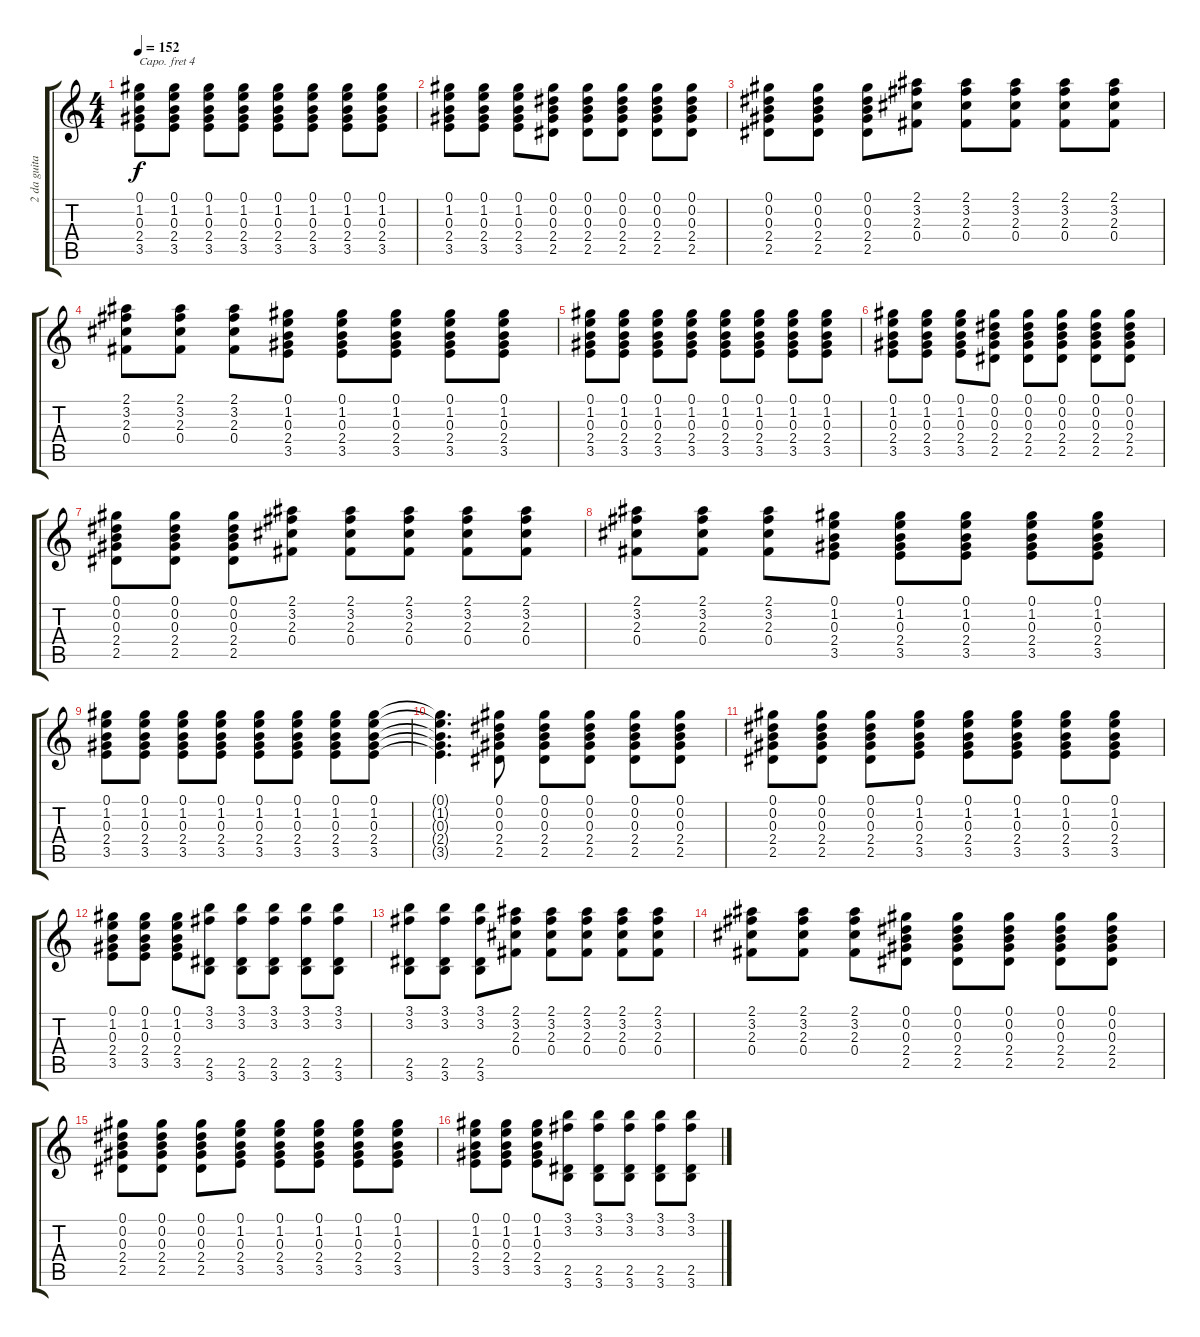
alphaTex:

\track ("2 da guitarra" "2 da guita") {instrument acousticguitarnylon}
\staff {score tabs}
\capo 4
\tuning (E4 B3 G3 D3 A2 E2) {hide}
\ts (4 4)
\tempo 152
\clef g2
\ks c
(0.1 1.2 0.3 2.4 3.5).8{dy f} (0.1 1.2 0.3 2.4 3.5).8 (0.1 1.2 0.3 2.4 3.5).8 (0.1 1.2 0.3 2.4 3.5).8 (0.1 1.2 0.3 2.4 3.5).8 (0.1 1.2 0.3 2.4 3.5).8 (0.1 1.2 0.3 2.4 3.5).8 (0.1 1.2 0.3 2.4 3.5).8 |
(0.1 1.2 0.3 2.4 3.5).8 (0.1 1.2 0.3 2.4 3.5).8 (0.1 1.2 0.3 2.4 3.5).8 (0.1 0.2 0.3 2.4 2.5).8 (0.1 0.2 0.3 2.4 2.5).8 (0.1 0.2 0.3 2.4 2.5).8 (0.1 0.2 0.3 2.4 2.5).8 (0.1 0.2 0.3 2.4 2.5).8 |
(0.1 0.2 0.3 2.4 2.5).8 (0.1 0.2 0.3 2.4 2.5).8 (0.1 0.2 0.3 2.4 2.5).8 (2.1 3.2 2.3 0.4).8 (2.1 3.2 2.3 0.4).8 (2.1 3.2 2.3 0.4).8 (2.1 3.2 2.3 0.4).8 (2.1 3.2 2.3 0.4).8 |
(2.1 3.2 2.3 0.4).8 (2.1 3.2 2.3 0.4).8 (2.1 3.2 2.3 0.4).8 (0.1 1.2 0.3 2.4 3.5).8 (0.1 1.2 0.3 2.4 3.5).8 (0.1 1.2 0.3 2.4 3.5).8 (0.1 1.2 0.3 2.4 3.5).8 (0.1 1.2 0.3 2.4 3.5).8 |
(0.1 1.2 0.3 2.4 3.5).8 (0.1 1.2 0.3 2.4 3.5).8 (0.1 1.2 0.3 2.4 3.5).8 (0.1 1.2 0.3 2.4 3.5).8 (0.1 1.2 0.3 2.4 3.5).8 (0.1 1.2 0.3 2.4 3.5).8 (0.1 1.2 0.3 2.4 3.5).8 (0.1 1.2 0.3 2.4 3.5).8 |
(0.1 1.2 0.3 2.4 3.5).8 (0.1 1.2 0.3 2.4 3.5).8 (0.1 1.2 0.3 2.4 3.5).8 (0.1 0.2 0.3 2.4 2.5).8 (0.1 0.2 0.3 2.4 2.5).8 (0.1 0.2 0.3 2.4 2.5).8 (0.1 0.2 0.3 2.4 2.5).8 (0.1 0.2 0.3 2.4 2.5).8 |
(0.1 0.2 0.3 2.4 2.5).8 (0.1 0.2 0.3 2.4 2.5).8 (0.1 0.2 0.3 2.4 2.5).8 (2.1 3.2 2.3 0.4).8 (2.1 3.2 2.3 0.4).8 (2.1 3.2 2.3 0.4).8 (2.1 3.2 2.3 0.4).8 (2.1 3.2 2.3 0.4).8 |
(2.1 3.2 2.3 0.4).8 (2.1 3.2 2.3 0.4).8 (2.1 3.2 2.3 0.4).8 (0.1 1.2 0.3 2.4 3.5).8 (0.1 1.2 0.3 2.4 3.5).8 (0.1 1.2 0.3 2.4 3.5).8 (0.1 1.2 0.3 2.4 3.5).8 (0.1 1.2 0.3 2.4 3.5).8 |
(0.1 1.2 0.3 2.4 3.5).8 (0.1 1.2 0.3 2.4 3.5).8 (0.1 1.2 0.3 2.4 3.5).8 (0.1 1.2 0.3 2.4 3.5).8 (0.1 1.2 0.3 2.4 3.5).8 (0.1 1.2 0.3 2.4 3.5).8 (0.1 1.2 0.3 2.4 3.5).8 (0.1 1.2 0.3 2.4 3.5).8 |
(0.1{t} 1.2{t} 0.3{t} 2.4{t} 3.5{t}).4{d} (0.1 0.2 0.3 2.4 2.5).8 (0.1 0.2 0.3 2.4 2.5).8 (0.1 0.2 0.3 2.4 2.5).8 (0.1 0.2 0.3 2.4 2.5).8 (0.1 0.2 0.3 2.4 2.5).8 |
(0.1 0.2 0.3 2.4 2.5).8 (0.1 0.2 0.3 2.4 2.5).8 (0.1 0.2 0.3 2.4 2.5).8 (0.1 1.2 0.3 2.4 3.5).8 (0.1 1.2 0.3 2.4 3.5).8 (0.1 1.2 0.3 2.4 3.5).8 (0.1 1.2 0.3 2.4 3.5).8 (0.1 1.2 0.3 2.4 3.5).8 |
(0.1 1.2 0.3 2.4 3.5).8 (0.1 1.2 0.3 2.4 3.5).8 (0.1 1.2 0.3 2.4 3.5).8 (3.1 3.2 2.5 3.6).8 (3.1 3.2 2.5 3.6).8 (3.1 3.2 2.5 3.6).8 (3.1 3.2 2.5 3.6).8 (3.1 3.2 2.5 3.6).8 |
(3.1 3.2 2.5 3.6).8 (3.1 3.2 2.5 3.6).8 (3.1 3.2 2.5 3.6).8 (2.1 3.2 2.3 0.4).8 (2.1 3.2 2.3 0.4).8 (2.1 3.2 2.3 0.4).8 (2.1 3.2 2.3 0.4).8 (2.1 3.2 2.3 0.4).8 |
(2.1 3.2 2.3 0.4).8 (2.1 3.2 2.3 0.4).8 (2.1 3.2 2.3 0.4).8 (0.1 0.2 0.3 2.4 2.5).8 (0.1 0.2 0.3 2.4 2.5).8 (0.1 0.2 0.3 2.4 2.5).8 (0.1 0.2 0.3 2.4 2.5).8 (0.1 0.2 0.3 2.4 2.5).8 |
(0.1 0.2 0.3 2.4 2.5).8 (0.1 0.2 0.3 2.4 2.5).8 (0.1 0.2 0.3 2.4 2.5).8 (0.1 1.2 0.3 2.4 3.5).8 (0.1 1.2 0.3 2.4 3.5).8 (0.1 1.2 0.3 2.4 3.5).8 (0.1 1.2 0.3 2.4 3.5).8 (0.1 1.2 0.3 2.4 3.5).8 |
(0.1 1.2 0.3 2.4 3.5).8 (0.1 1.2 0.3 2.4 3.5).8 (0.1 1.2 0.3 2.4 3.5).8 (3.1 3.2 2.5 3.6).8 (3.1 3.2 2.5 3.6).8 (3.1 3.2 2.5 3.6).8 (3.1 3.2 2.5 3.6).8 (3.1 3.2 2.5 3.6).8
